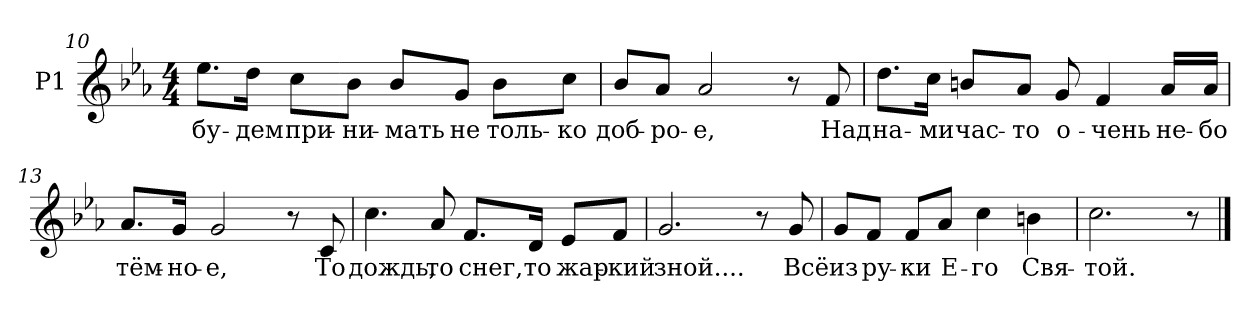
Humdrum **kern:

**kern	**text
*part1	*part1
*staff1	*staff1
*I"P1	*
*clefG2	*
*k[b-e-a-]	*
*c:	*
*M4/4	*
=10	=10
!	!LO:LY:b:color=#000000
8.ee-i\L	бу-
!	!LO:LY:b:color=#000000
16ddi\Jk	-дем
!	!LO:LY:b:color=#000000
8cci\L	при-
!	!LO:LY:b:color=#000000
8b-i\J	-ни-
!	!LO:LY:b:color=#000000
8b-i/L	-мать
!	!LO:LY:b:color=#000000
8gi/J	не
!	!LO:LY:b:color=#000000
8b-i\L	толь-
!	!LO:LY:b:color=#000000
8cci\J	-ко
!!LO:LB:g=z
=11	=11
!	!LO:LY:b:color=#000000
8b-i/L	доб-
!	!LO:LY:b:color=#000000
8a-i/J	-ро-
!	!LO:LY:b:color=#000000
2a-i/	-е,
8r	.
!	!LO:LY:b:color=#000000
8fi/	Над
=12	=12
!	!LO:LY:b:color=#000000
8.ddi\L	на-
!	!LO:LY:b:color=#000000
16cci\Jk	-ми
!	!LO:LY:b:color=#000000
8bni/L	час-
!	!LO:LY:b:color=#000000
8a-i/J	-то
!	!LO:LY:b:color=#000000
8gi/	о-
!	!LO:LY:b:color=#000000
4fi/	-чень
!	!LO:LY:b:color=#000000
16a-i/LL	не-
!	!LO:LY:b:color=#000000
16a-i/JJ	-бо
=13	=13
!	!LO:LY:b:color=#000000
8.a-i/L	тём-
!	!LO:LY:b:color=#000000
16gi/Jk	-но-
!	!LO:LY:b:color=#000000
2gi/	-е,
8r	.
!	!LO:LY:b:color=#000000
8ci/	То
!!LO:LB:g=z
=14	=14
!	!LO:LY:b:color=#000000
4.cci\	дождь,
!	!LO:LY:b:color=#000000
8a-i/	то
!	!LO:LY:b:color=#000000
8.fi/L	снег,
!	!LO:LY:b:color=#000000
16di/Jk	то
!	!LO:LY:b:color=#000000
8e-i/L	жар-
!	!LO:LY:b:color=#000000
8fi/J	-кий
=15	=15
!	!LO:LY:b:color=#000000
2.gi/	зной....
8r	.
!	!LO:LY:b:color=#000000
8gi/	Всё
=16	=16
!	!LO:LY:b:color=#000000
8gi/L	из
!	!LO:LY:b:color=#000000
8fi/J	ру-
!	!LO:LY:b:color=#000000
8fi/L	-ки
!	!LO:LY:b:color=#000000
8a-i/J	Е-
!	!LO:LY:b:color=#000000
4cci\	-го
!	!LO:LY:b:color=#000000
4bni\	Свя-
=17	=17
!	!LO:LY:b:color=#000000
2.cci\	-той.
8r	.
==	==
*-	*-
